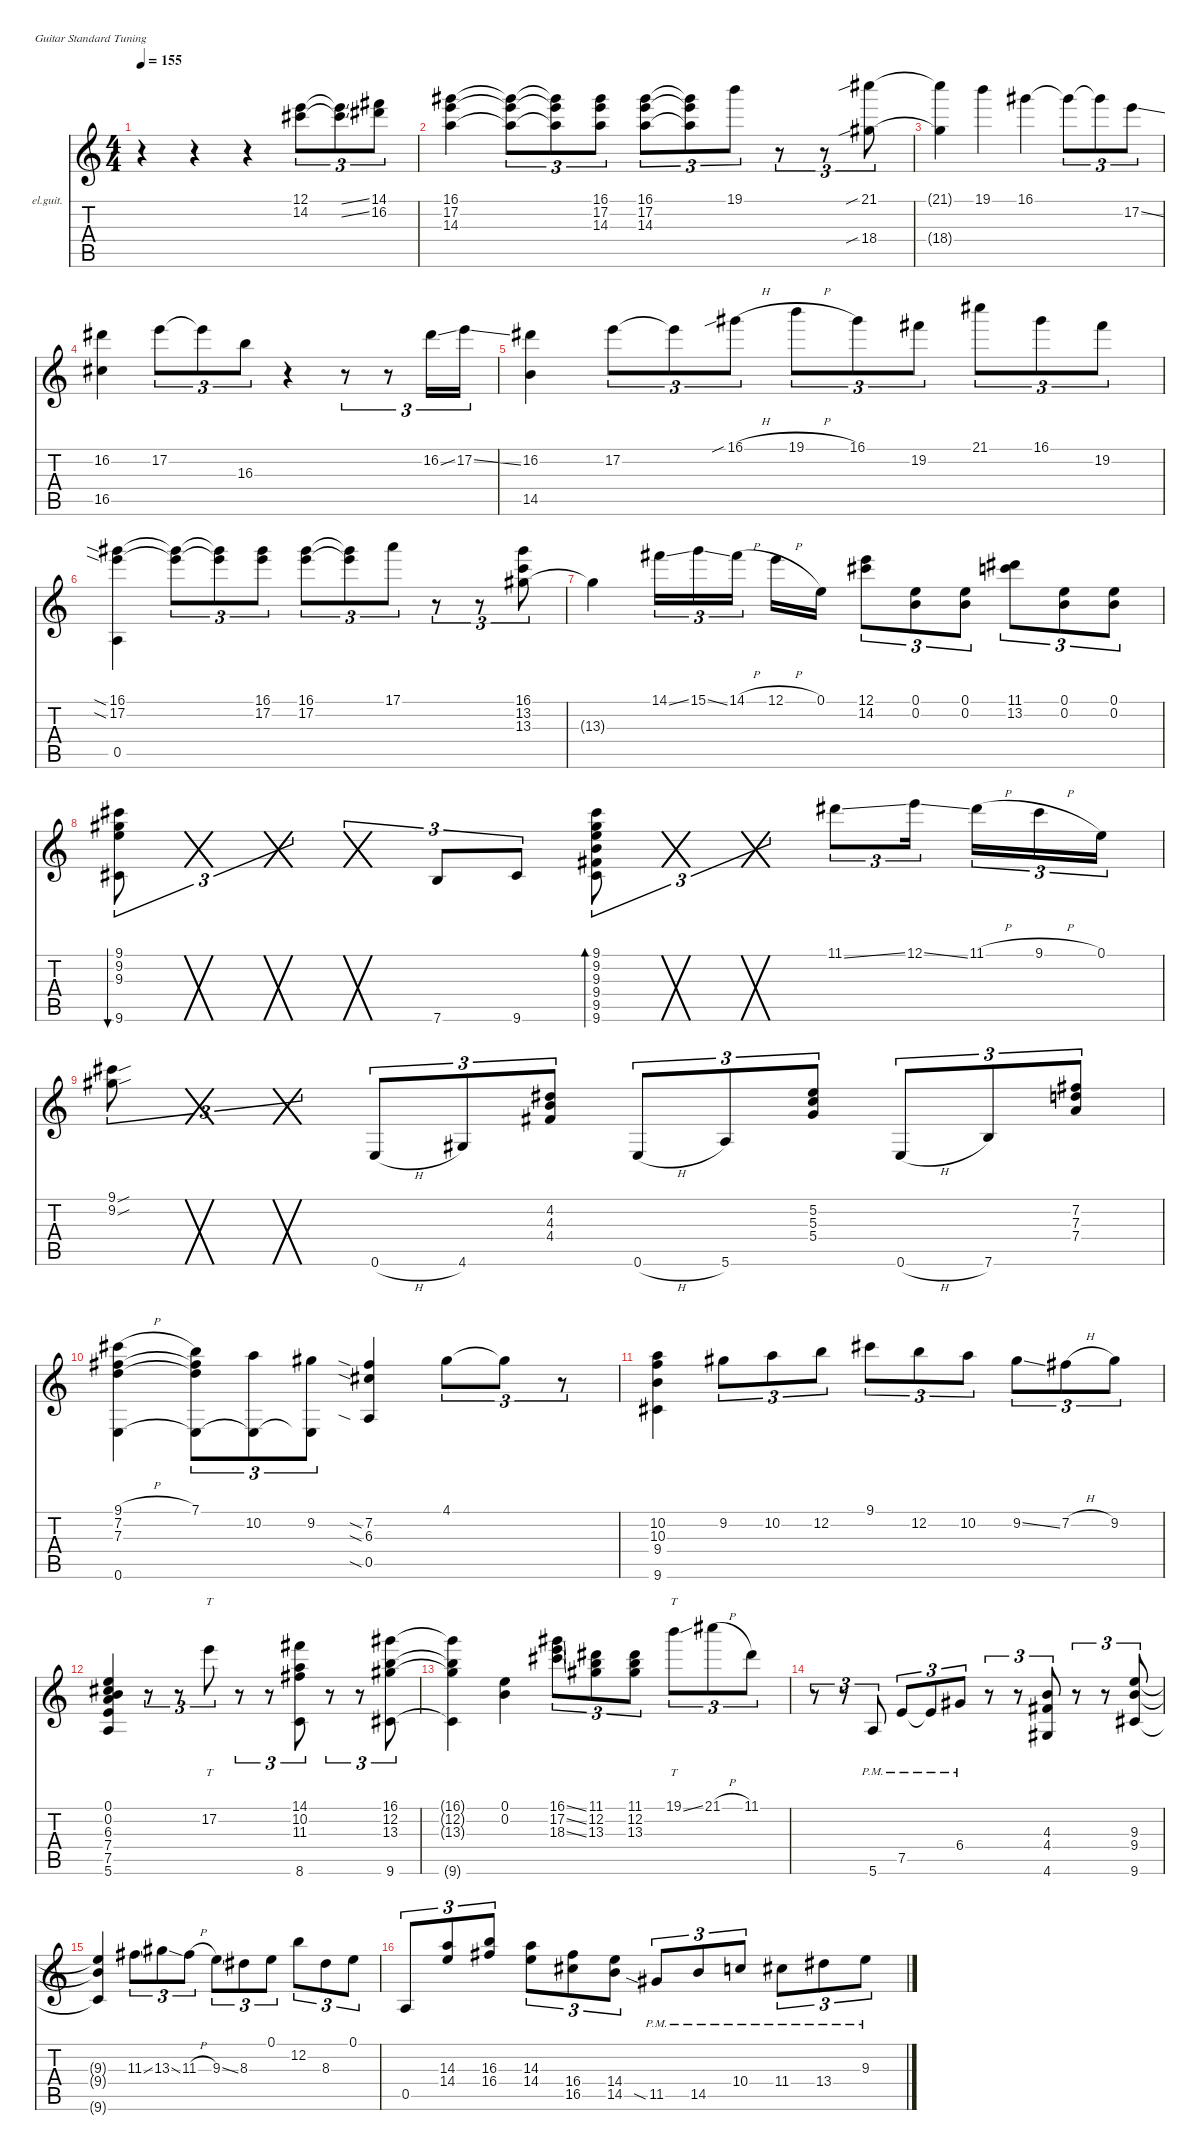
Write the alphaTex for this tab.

\defaultSystemsLayout 4
\hideDynamics
\bracketExtendMode nobrackets
\firstSystemTrackNameOrientation horizontal
\otherSystemsTrackNameOrientation horizontal
\track ("Clean Guitar" "el.guit.") {instrument electricguitarclean}
\staff {score tabs}
\tuning (E4 B3 G3 D3 A2 E2)
\ts (4 4)
\tempo 155
\clef g2
\ks c
r.4{dy mf instrument electricguitarclean} r.4 r.4 (12.1 14.2).8{tu (3 2)} (12.1{ss t} 14.2{ss t}).8{tu (3 2)} (16.2 14.1).8{tu (3 2)} |
(17.2 14.3 16.1).4 (17.2{t} 14.3{t} 16.1{t}).8{tu (3 2)} (17.2{t} 14.3{t} 16.1{t}).8{tu (3 2)} (17.2 14.3 16.1).8{tu (3 2)} (17.2 14.3 16.1).8{tu (3 2)} (17.2{t} 14.3{t} 16.1{t}).8{tu (3 2)} 19.1.8{tu (3 2)} r.8{tu (3 2)} r.8{tu (3 2)} (21.1{sib} 18.4{sib}).8{tu (3 2)} |
(21.1{t} 18.4{t}).4 19.1.4 16.1.4 16.1{t}.8{tu (3 2)} 16.1{t}.8{tu (3 2)} 17.2{ss}.8{tu (3 2)} |
(16.2 16.5).4 17.2.8{tu (3 2)} 17.2{t}.8{tu (3 2)} 16.3.8{tu (3 2)} r.4 r.8{tu (3 2)} r.8{tu (3 2)} 16.2{ss}.16{tu (3 2)} 17.2{ss}.16{tu (3 2)} |
(16.2 14.5).4 17.2.8{tu (3 2)} 17.2{t}.8{tu (3 2)} 16.1{sib h}.8{tu (3 2)} 19.1{h}.8{tu (3 2)} 16.1.8{tu (3 2)} 19.2.8{tu (3 2)} 21.1.8{tu (3 2)} 16.1.8{tu (3 2)} 19.2.8{tu (3 2)} |
(17.2{sia} 16.1{sia} 0.5).4 (17.2{t} 16.1{t}).8{tu (3 2)} (17.2{t} 16.1{t}).8{tu (3 2)} (17.2 16.1).8{tu (3 2)} (17.2 16.1).8{tu (3 2)} (17.2{t} 16.1{t}).8{tu (3 2)} 17.1.8{tu (3 2)} r.8{tu (3 2)} r.8{tu (3 2)} (16.1 13.2 13.3).8{tu (3 2)} |
13.3{t}.4 14.1{ss}.16{tu (3 2)} 15.1{ss}.16{tu (3 2)} 14.1{h}.16{tu (3 2)} 12.1{h}.16 0.1.16 (12.1 14.2).8{tu (3 2)} (0.2 0.1).8{tu (3 2)} (0.1 0.2).8{tu (3 2)} (11.1 13.2).8{tu (3 2)} (0.2 0.1).8{tu (3 2)} (0.1 0.2).8{tu (3 2)} |
(9.1 9.2 9.3 9.6).8{tu (3 2) bu 30} ().8{tu (3 2) ds} ().8{tu (3 2) ds} ().8{tu (3 2) ds} 7.6.8{tu (3 2)} 9.6.8{tu (3 2)} (9.6 9.3 9.2 9.1 9.4 9.5).8{tu (3 2) bd 30} ().8{tu (3 2) ds} ().8{tu (3 2) ds} 11.1{ss}.8{tu (3 2)} 12.1{ss}.16{tu (3 2)} 11.1{h}.16{tu (3 2)} 9.1{h}.16{tu (3 2)} 0.1.16{tu (3 2)} |
(9.1{sou} 9.2{sou}).8{tu (3 2)} ().8{tu (3 2) ds} ().8{tu (3 2) ds} 0.6{h}.8{tu (3 2)} 4.6.8{tu (3 2)} (4.4 4.3 4.2).8{tu (3 2)} 0.6{h}.8{tu (3 2)} 5.6.8{tu (3 2)} (5.4 5.3 5.2).8{tu (3 2)} 0.6{h}.8{tu (3 2)} 7.6.8{tu (3 2)} (7.4 7.3 7.2).8{tu (3 2)} |
(0.6 9.1{h} 7.2 7.3).4 (7.1 7.2{t} 7.3{t} 0.6{t}).8{tu (3 2) beam invert} (10.2 0.6{t}).8{tu (3 2)} (9.2 0.6{t}).8{tu (3 2)} (7.2{sia} 6.3{sia} 0.5{sia}).4 4.1.8{tu (3 2)} 4.1{t}.8{tu (3 2)} r.8{tu (3 2)} |
(9.6 9.4 10.3 10.2).4 9.2.8{tu (3 2)} 10.2.8{tu (3 2)} 12.2.8{tu (3 2)} 9.1.8{tu (3 2)} 12.2.8{tu (3 2)} 10.2.8{tu (3 2)} 9.2{ss}.8{tu (3 2)} 7.2{h}.8{tu (3 2)} 9.2.8{tu (3 2)} |
(5.6 7.5 7.4 6.3 0.2 0.1).4 r.8{tu (3 2)} r.8{tu (3 2)} 17.2.8{tt tu (3 2)} r.8{tu (3 2)} r.8{tu (3 2)} (8.6 11.3 14.1 10.2).8{tu (3 2)} r.8{tu (3 2)} r.8{tu (3 2)} (9.6 13.3 12.2 16.1).8{tu (3 2)} |
(9.6{t} 13.3{t} 12.2{t} 16.1{t}).4 (0.1 0.2).4 (16.1{ss} 17.2{ss} 18.3{ss}).8{tu (3 2)} (13.3 11.1 12.2).8{tu (3 2)} (13.3 11.1 12.2).8{tu (3 2)} 19.1{ss}.8{tt tu (3 2)} 21.1{h}.8{tu (3 2)} 11.1.8{tu (3 2)} |
r.8{tu (3 2)} r.8{tu (3 2)} 5.6{pm}.8{tu (3 2)} 7.5{pm}.8{tu (3 2)} 7.5{pm t}.8{tu (3 2)} 6.4{pm}.8{tu (3 2)} r.8{tu (3 2)} r.8{tu (3 2)} (4.6 4.4 4.3).8{tu (3 2)} r.8{tu (3 2)} r.8{tu (3 2)} (9.6 9.4 9.3).8{tu (3 2)} |
(9.3{t} 9.4{t} 9.6{t}).4 11.3{ss}.8{tu (3 2)} 13.3{ss}.8{tu (3 2)} 11.3{h}.8{tu (3 2)} 9.3{ss}.8{tu (3 2)} 8.3.8{tu (3 2)} 0.1.8{tu (3 2)} 12.2.8{tu (3 2)} 8.3.8{tu (3 2)} 0.1.8{tu (3 2)} |
0.5.8{tu (3 2)} (14.3 14.4).8{tu (3 2)} (16.3 16.4).8{tu (3 2)} (14.3 14.4).8{tu (3 2)} (16.4 16.5).8{tu (3 2)} (14.5 14.4).8{tu (3 2)} 11.5{sia pm}.8{tu (3 2)} 14.5{pm}.8{tu (3 2)} 10.4{pm}.8{tu (3 2)} 11.4{pm}.8{tu (3 2)} 13.4{pm}.8{tu (3 2)} 9.3{pm}.8{tu (3 2)}
